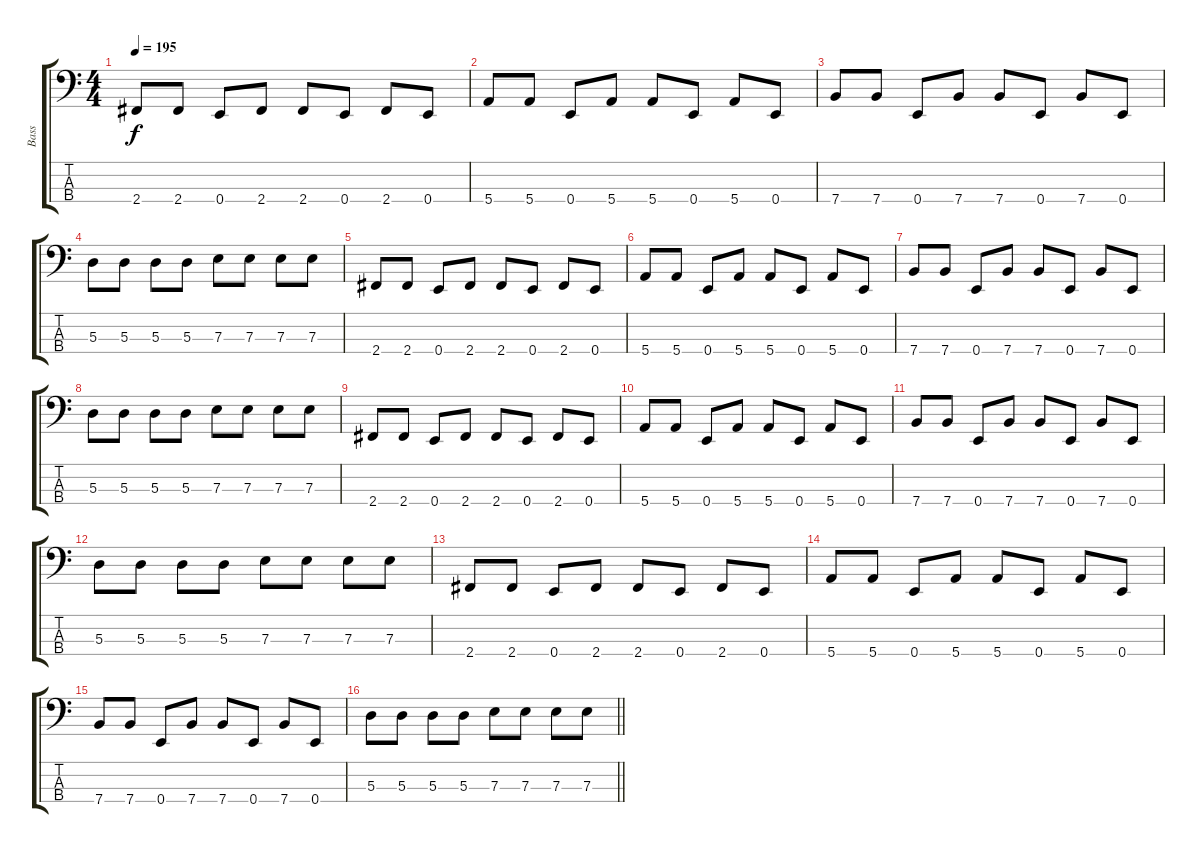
\track ("Bass" "Bass") {instrument slapbass2}
\staff {score tabs}
\tuning (G2 D2 A1 E1) {hide}
\ts (4 4)
\tempo 195
\clef f4
\ks c
2.4.8{dy f} 2.4.8 0.4.8 2.4.8 2.4.8 0.4.8 2.4.8 0.4.8 |
5.4.8 5.4.8 0.4.8 5.4.8 5.4.8 0.4.8 5.4.8 0.4.8 |
7.4.8 7.4.8 0.4.8 7.4.8 7.4.8 0.4.8 7.4.8 0.4.8 |
5.3.8 5.3.8 5.3.8 5.3.8 7.3.8 7.3.8 7.3.8 7.3.8 |
2.4.8 2.4.8 0.4.8 2.4.8 2.4.8 0.4.8 2.4.8 0.4.8 |
5.4.8 5.4.8 0.4.8 5.4.8 5.4.8 0.4.8 5.4.8 0.4.8 |
7.4.8 7.4.8 0.4.8 7.4.8 7.4.8 0.4.8 7.4.8 0.4.8 |
5.3.8 5.3.8 5.3.8 5.3.8 7.3.8 7.3.8 7.3.8 7.3.8 |
2.4.8 2.4.8 0.4.8 2.4.8 2.4.8 0.4.8 2.4.8 0.4.8 |
5.4.8 5.4.8 0.4.8 5.4.8 5.4.8 0.4.8 5.4.8 0.4.8 |
7.4.8 7.4.8 0.4.8 7.4.8 7.4.8 0.4.8 7.4.8 0.4.8 |
5.3.8 5.3.8 5.3.8 5.3.8 7.3.8 7.3.8 7.3.8 7.3.8 |
2.4.8 2.4.8 0.4.8 2.4.8 2.4.8 0.4.8 2.4.8 0.4.8 |
5.4.8 5.4.8 0.4.8 5.4.8 5.4.8 0.4.8 5.4.8 0.4.8 |
7.4.8 7.4.8 0.4.8 7.4.8 7.4.8 0.4.8 7.4.8 0.4.8 |
\barLineRight lightlight
5.3.8 5.3.8 5.3.8 5.3.8 7.3.8 7.3.8 7.3.8 7.3.8
